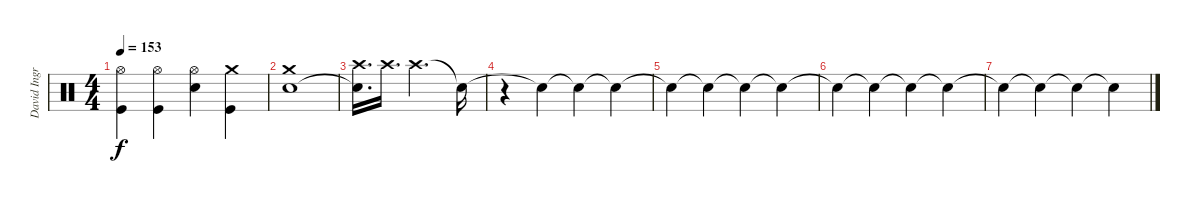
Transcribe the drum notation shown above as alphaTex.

\track ("David Ingraham" "David Ingr") {instrument percussion}
\staff {score}
\articulation defaults
\ts (4 4)
\tempo 153
\clef neutral
\ks c
("Hi-Hat (open)" "Kick (hit)").4{dy f} ("Hi-Hat (open)" "Kick (hit)").4 ("Hi-Hat (open)" "Snare (hit) 2").4 ("Crash medium (hit)" "Kick (hit)").4 |
("Crash medium (hit)" "Snare (hit) 2").1 |
("Crash high (hit)" "Snare (hit)"{t}).16{d} "Crash high (hit)".16{d} "Crash high (hit)".2{d} "Snare (hit)"{t}.16 |
r.4 "Snare (hit)"{t}.4 "Snare (hit)"{t}.4 "Snare (hit)"{t}.4 |
"Snare (hit)"{t}.4 "Snare (hit)"{t}.4 "Snare (hit)"{t}.4 "Snare (hit)"{t}.4 |
"Snare (hit)"{t}.4 "Snare (hit)"{t}.4 "Snare (hit)"{t}.4 "Snare (hit)"{t}.4 |
"Snare (hit)"{t}.4 "Snare (hit)"{t}.4 "Snare (hit)"{t}.4 "Snare (hit)"{t}.4
